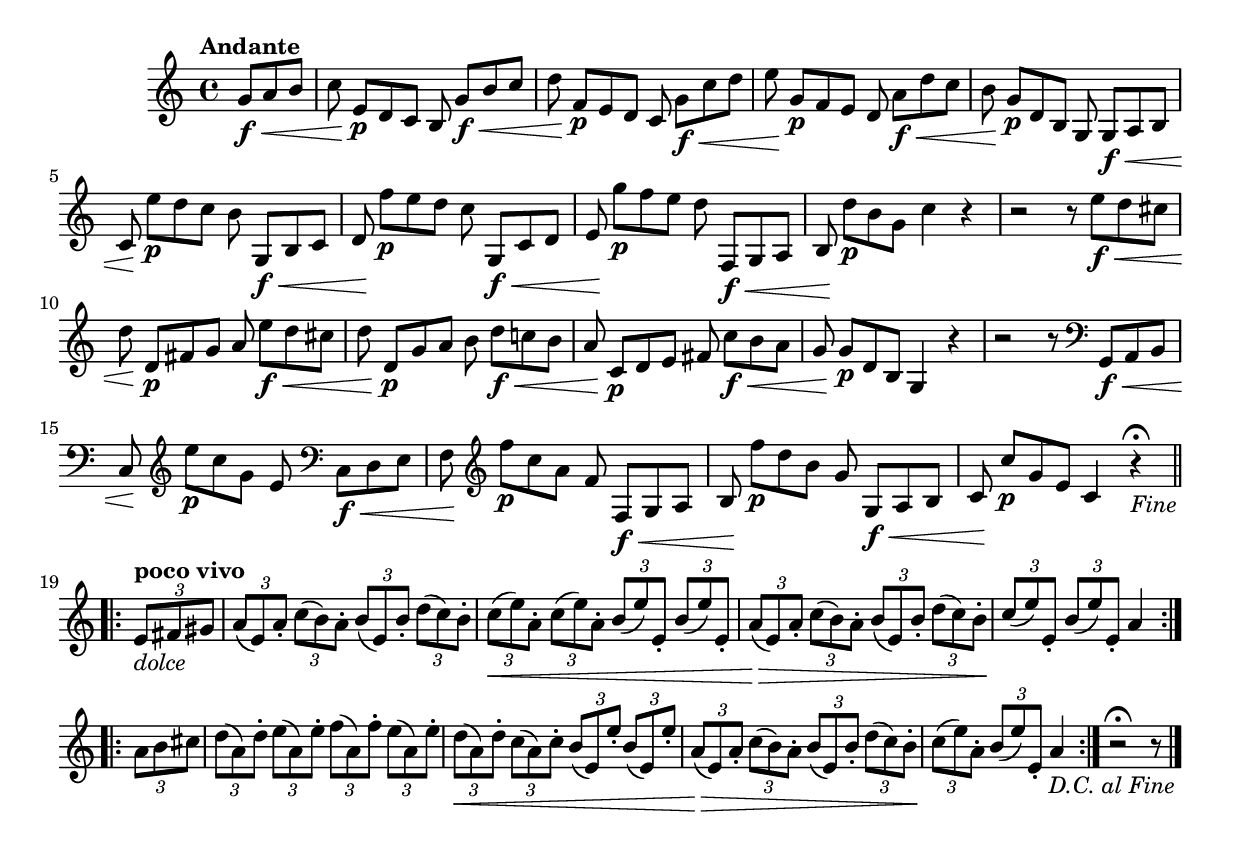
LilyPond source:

\version "2.22.0"

\include "settings.ily"

\relative {
  \language "english"

  \transposition f

  \tempo "Andante"

  \key c \major
  \time 4/4

  \override Hairpin.after-line-breaking = ##t
  \override Hairpin.to-barline = ##f

  \partial 8*3 { g'8 \f \< a b } |
  c8 \! e,[ \p d c] b g'[ \f \< b c] |
  d8 \! f,[ \p e d] c g'[ \f \< c d] |
  e8 \! g,[ \p f e] d a'[ \f \< d c] |
  \once \stemDown b8 \! g[ \p d b] g g[ \f \< a b] |
  c8 \! e'[ \p d c] b g,[ \f \< b c] |
  d8 \! f'[ \p e d] c g,[ \f \< c d] |
  e8 \! g'[ \p f e] d f,,[ \f \< g a] |
  b8 \! d'[ \p b g] c4 r |
  r2 r8 e[ \f \< d c-sharp] |
  d8 \! d,[ \p f-sharp g] a e'[ \f \< d c-sharp] |
  d8 \! d,[ \p g a] b d[ \f \< c-natural! b] |
  a8 \! c,[ \p d e] f-sharp c'[ \f \< b a] |
  g8 \! g[ \p d b] g4 r |
  r2 r8 \clef \bass-clef-name g,[ \f \< a b] |
  c8 \! \clef "treble" e''[ \p c g] e \clef \bass-clef-name c,[ \f \< \f d e] |
  f8 \! \clef "treble" f''[ \p c a] f f,[ \f \< g a] |
  b8 \! f''[ \p d b] g g,[ \f \< a b] |
  c8 \! c'[ \p g e] c4 r\fermata | \bar ".|:-||" \break

  \once \override Score.RehearsalMark.break-visibility = #begin-of-line-invisible
  \once \override Score.RehearsalMark.direction = #DOWN
  \once \override Score.RehearsalMark.font-size = 0
  \once \override Score.RehearsalMark.self-alignment-X = #right
  \mark \markup { \italic "Fine" }

  \tempo "poco vivo"
  \repeat volta 2 {
    \partial 4 { \tuplet 3/2 { e8_\markup { \italic "dolce" } f-sharp g-sharp } } |
    \tuplet 3/2 4 {
      a8( e) a-. c( b) a-. b( e,) b'-. d( c) b -.|
      c8( \< e) a,-. c( e) a,-. b( e) e,-. b'( e) e,-. |
      a8( \> e) a-. c( b) a-. b( e,) b'-. d( c) b-. \! |
    }
    \tuplet 3/2 4 { c8( e)
      e,-. % The 1st edition has a here.
      b'( e) e,-. } a4
  }
  \repeat volta 2 {
    \tuplet 3/2 4 {
      a8 b c-sharp |
      d8( a) d-. e( a,) e'-. f( a,) f'-. e( a,) e'-. |
      d8( \< a) d-. c( a) c-. b( e,) e'-. b( e,) e'-. |
      a,8( \> e) a-. c( b) a-. b( e,) b'-. d( c) b-. \! |
    }
    \tuplet 3/2 4 { c8( e)
      a,-. % The 1st edition has e here.
      b( e) e,-. } a4
  }

  \partial 8*5 { r2\fermata r8 } | \bar "|."

  \once \override Score.RehearsalMark.break-visibility = #begin-of-line-invisible
  \once \override Score.RehearsalMark.direction = #DOWN
  \once \override Score.RehearsalMark.font-size = 0
  \once \override Score.RehearsalMark.self-alignment-X = #right
  \mark \markup { \italic "D.C. al Fine" }

  \revert Hairpin.after-line-breaking
  \revert Hairpin.to-barline
}
